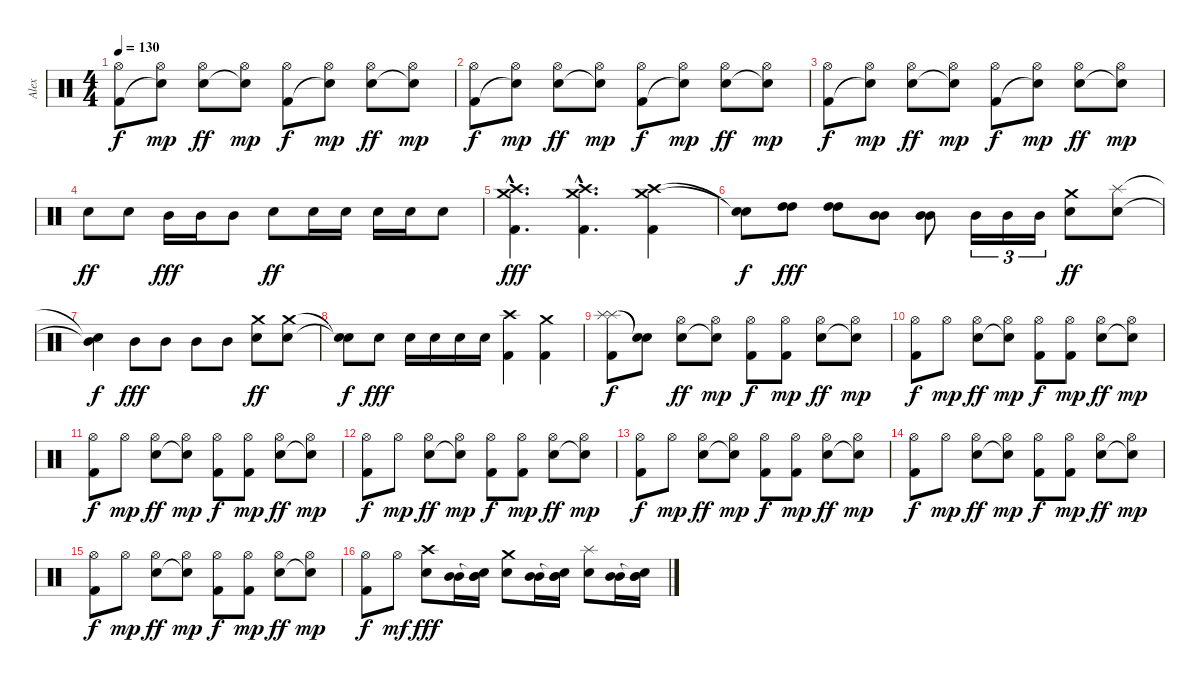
\track ("Alex" "Alex") {instrument percussion}
\staff {score}
\articulation defaults
\ts (4 4)
\tempo 130
\clef neutral
\ks c
("Hi-Hat (open)" "Kick (hit) 2").8{dy f} ("Hi-Hat (open)" "Snare (hit)"{t}).8{dy mp} ("Hi-Hat (open)" "Electric Snare (hit)").8{dy ff} ("Hi-Hat (open)" "Snare (hit)"{t}).8{dy mp} ("Hi-Hat (open)" "Kick (hit) 2").8{dy f} ("Hi-Hat (open)" "Snare (hit)"{t}).8{dy mp} ("Hi-Hat (open)" "Electric Snare (hit)").8{dy ff} ("Hi-Hat (open)" "Snare (hit)"{t}).8{dy mp} |
("Hi-Hat (open)" "Kick (hit) 2").8{dy f} ("Hi-Hat (open)" "Snare (hit)"{t}).8{dy mp} ("Hi-Hat (open)" "Electric Snare (hit)").8{dy ff} ("Hi-Hat (open)" "Snare (hit)"{t}).8{dy mp} ("Hi-Hat (open)" "Kick (hit) 2").8{dy f} ("Hi-Hat (open)" "Snare (hit)"{t}).8{dy mp} ("Hi-Hat (open)" "Electric Snare (hit)").8{dy ff} ("Hi-Hat (open)" "Snare (hit)"{t}).8{dy mp} |
("Hi-Hat (open)" "Kick (hit) 2").8{dy f} ("Hi-Hat (open)" "Snare (hit)"{t}).8{dy mp} ("Hi-Hat (open)" "Electric Snare (hit)").8{dy ff} ("Hi-Hat (open)" "Snare (hit)"{t}).8{dy mp} ("Hi-Hat (open)" "Kick (hit) 2").8{dy f} ("Hi-Hat (open)" "Snare (hit)"{t}).8{dy mp} ("Hi-Hat (open)" "Electric Snare (hit)").8{dy ff} ("Hi-Hat (open)" "Snare (hit)"{t}).8{dy mp} |
"Electric Snare (hit)".8{dy ff} "Electric Snare (hit)".8 "Mid Tom (hit)".16{dy fff} "Mid Tom (hit)".16 "Mid Tom (hit)".8 "Electric Snare (hit)".8{dy ff} "Electric Snare (hit)".16 "Electric Snare (hit)".16 "Electric Snare (hit)".16 "Electric Snare (hit)".16 "Electric Snare (hit)".8 |
("Crash medium (hit)"{hac} "Crash high (hit)"{hac} "Kick (hit) 2"{hac}).4{d dy fff} ("Crash medium (hit)"{hac} "Crash high (hit)"{hac} "Kick (hit) 2"{hac}).4{d} ("Crash medium (hit)" "Crash high (hit)" "Kick (hit) 2").4 |
("Snare (hit)"{t} "Snare (hit)"{t}).8{dy f} ("High Tom (hit)" "High Tom (hit)").8{dy fff} ("High Tom (hit)" "High Tom (hit)").8 ("Mid Tom (hit)" "Mid Tom (hit)").8 ("Mid Tom (hit)" "Mid Tom (hit)").8 "Mid Tom (hit)".16{tu (3 2)} "Mid Tom (hit)".16{tu (3 2)} "Mid Tom (hit)".16{tu (3 2)} ("Crash medium (hit)" "Electric Snare (hit)").8{dy ff} ("Splash (hit)" "Electric Snare (hit)").8 |
("Snare (hit)"{t} "Mid Tom (hit)"{t}).4{dy f} "Mid Tom (hit)".8{dy fff} "Mid Tom (hit)".8 "Mid Tom (hit)".8 "Mid Tom (hit)".8 ("Crash medium (hit)" "Electric Snare (hit)").8{dy ff} ("Crash medium (hit)" "Electric Snare (hit)").8 |
("Snare (hit)"{t} "Snare (hit)"{t}).8{dy f} "Electric Snare (hit)".8{dy fff} "Electric Snare (hit)".16 "Electric Snare (hit)".16 "Electric Snare (hit)".16 "Electric Snare (hit)".16 ("Crash high (hit)" "Kick (hit) 2").4 ("Crash medium (hit)" "Kick (hit) 2").4 |
("Splash (hit)" "Splash (hit)" "Kick (hit) 2").8{dy f} ("Snare (hit)"{t} "Snare (hit)"{t}).8 ("Hi-Hat (open)" "Electric Snare (hit)").8{dy ff} ("Hi-Hat (open)" "Snare (hit)"{t}).8{dy mp} ("Hi-Hat (open)" "Kick (hit) 2").8{dy f} ("Hi-Hat (open)" "Kick (hit) 2").8{dy mp} ("Hi-Hat (open)" "Electric Snare (hit)").8{dy ff} ("Hi-Hat (open)" "Snare (hit)"{t}).8{dy mp} |
("Hi-Hat (open)" "Kick (hit) 2").8{dy f} "Hi-Hat (open)".8{dy mp} ("Hi-Hat (open)" "Electric Snare (hit)").8{dy ff} ("Hi-Hat (open)" "Snare (hit)"{t}).8{dy mp} ("Hi-Hat (open)" "Kick (hit) 2").8{dy f} ("Hi-Hat (open)" "Kick (hit) 2").8{dy mp} ("Hi-Hat (open)" "Electric Snare (hit)").8{dy ff} ("Hi-Hat (open)" "Snare (hit)"{t}).8{dy mp} |
("Hi-Hat (open)" "Kick (hit) 2").8{dy f} "Hi-Hat (open)".8{dy mp} ("Hi-Hat (open)" "Electric Snare (hit)").8{dy ff} ("Hi-Hat (open)" "Snare (hit)"{t}).8{dy mp} ("Hi-Hat (open)" "Kick (hit) 2").8{dy f} ("Hi-Hat (open)" "Kick (hit) 2").8{dy mp} ("Hi-Hat (open)" "Electric Snare (hit)").8{dy ff} ("Hi-Hat (open)" "Snare (hit)"{t}).8{dy mp} |
("Hi-Hat (open)" "Kick (hit) 2").8{dy f} "Hi-Hat (open)".8{dy mp} ("Hi-Hat (open)" "Electric Snare (hit)").8{dy ff} ("Hi-Hat (open)" "Snare (hit)"{t}).8{dy mp} ("Hi-Hat (open)" "Kick (hit) 2").8{dy f} ("Hi-Hat (open)" "Kick (hit) 2").8{dy mp} ("Hi-Hat (open)" "Electric Snare (hit)").8{dy ff} ("Hi-Hat (open)" "Snare (hit)"{t}).8{dy mp} |
("Hi-Hat (open)" "Kick (hit) 2").8{dy f} "Hi-Hat (open)".8{dy mp} ("Hi-Hat (open)" "Electric Snare (hit)").8{dy ff} ("Hi-Hat (open)" "Snare (hit)"{t}).8{dy mp} ("Hi-Hat (open)" "Kick (hit) 2").8{dy f} ("Hi-Hat (open)" "Kick (hit) 2").8{dy mp} ("Hi-Hat (open)" "Electric Snare (hit)").8{dy ff} ("Hi-Hat (open)" "Snare (hit)"{t}).8{dy mp} |
("Hi-Hat (open)" "Kick (hit) 2").8{dy f} "Hi-Hat (open)".8{dy mp} ("Hi-Hat (open)" "Electric Snare (hit)").8{dy ff} ("Hi-Hat (open)" "Snare (hit)"{t}).8{dy mp} ("Hi-Hat (open)" "Kick (hit) 2").8{dy f} ("Hi-Hat (open)" "Kick (hit) 2").8{dy mp} ("Hi-Hat (open)" "Electric Snare (hit)").8{dy ff} ("Hi-Hat (open)" "Snare (hit)"{t}).8{dy mp} |
("Hi-Hat (open)" "Kick (hit) 2").8{dy f} "Hi-Hat (open)".8{dy mp} ("Hi-Hat (open)" "Electric Snare (hit)").8{dy ff} ("Hi-Hat (open)" "Snare (hit)"{t}).8{dy mp} ("Hi-Hat (open)" "Kick (hit) 2").8{dy f} ("Hi-Hat (open)" "Kick (hit) 2").8{dy mp} ("Hi-Hat (open)" "Electric Snare (hit)").8{dy ff} ("Hi-Hat (open)" "Snare (hit)"{t}).8{dy mp} |
("Hi-Hat (open)" "Kick (hit) 2").8{dy f} "Hi-Hat (open)".8{dy mf} ("Crash high (hit)" "Electric Snare (hit)").8{dy fff} ("Mid Tom (hit)" "Mid Tom (hit)").16 ("Snare (hit)"{t} "Mid Tom (hit)" "Mid Tom (hit)").16 ("Crash medium (hit)" "Electric Snare (hit)").8 ("Mid Tom (hit)" "Mid Tom (hit)").16 ("Snare (hit)"{t} "Mid Tom (hit)" "Mid Tom (hit)").16 ("Splash (hit)" "Electric Snare (hit)").8 ("Mid Tom (hit)" "Mid Tom (hit)").16 ("Snare (hit)"{t} "Mid Tom (hit)" "Mid Tom (hit)").16
